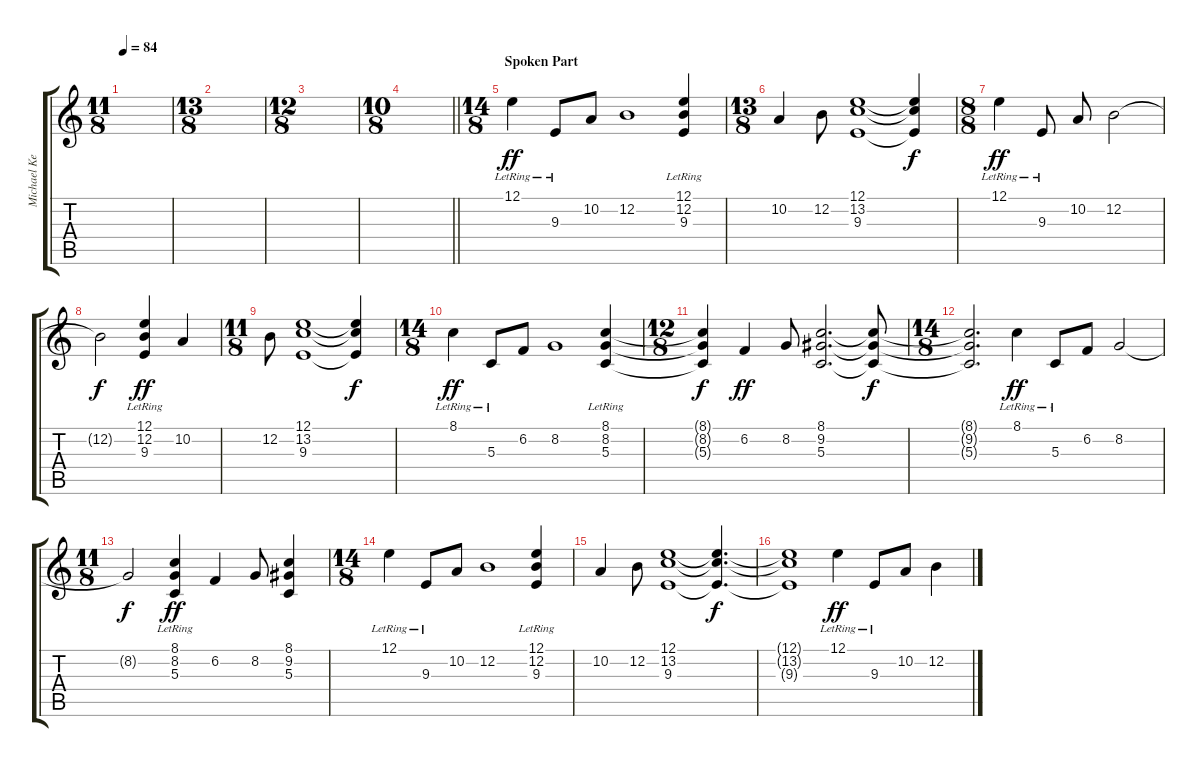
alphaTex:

\track ("Michael Kenny" "Michael Ke") {instrument choiraahs}
\staff {score tabs}
\tuning (E4 B3 G3 D3 A2 E2) {hide}
\ts (11 8)
\tempo 84
\clef g2
\ks c
|
\ts (13 8)
|
\ts (12 8)
|
\ts (10 8)
\barLineRight lightlight
|
\ts (14 8)
\section ("" "Spoken Part")
12.1{lr}.4{dy ff instrument synthstrings1} 9.3{lr}.8 10.2.8 12.2.1 (12.1{lr} 12.2 9.3{lr}).4 |
\ts (13 8)
10.2.4 12.2.8 (12.1 13.2 9.3).1 (12.1{t} 13.2{t} 9.3{t}).4{dy f} |
\ts (8 8)
12.1{lr}.4{dy ff} 9.3{lr}.8 10.2.8 12.2.2 |
12.2{t}.2{dy f} (12.1{lr} 12.2 9.3{lr}).4{dy ff} 10.2.4 |
\ts (11 8)
12.2.8 (12.1 13.2 9.3).1 (12.1{t} 13.2{t} 9.3{t}).4{dy f} |
\ts (14 8)
8.1{lr}.4{dy ff} 5.3{lr}.8 6.2.8 8.2.1 (8.1{lr} 8.2 5.3{lr}).4 |
\ts (12 8)
(8.1{t} 8.2{t} 5.3{t}).4{dy f} 6.2.4{dy ff} 8.2.8 (8.1 9.2 5.3).2{d} (8.1{t} 9.2{t} 5.3{t}).8{dy f} |
\ts (14 8)
(8.1{t} 9.2{t} 5.3{t}).2{d} 8.1{lr}.4{dy ff} 5.3{lr}.8 6.2.8 8.2.2 |
\ts (11 8)
8.2{t}.2{dy f} (8.1{lr} 8.2 5.3{lr}).4{dy ff} 6.2.4 8.2.8 (8.1 9.2 5.3).4 |
\ts (14 8)
12.1{lr}.4 9.3{lr}.8 10.2.8 12.2.1 (12.1{lr} 12.2 9.3{lr}).4 |
10.2.4 12.2.8 (12.1 13.2 9.3).1 (12.1{t} 13.2{t} 9.3{t}).4{d dy f} |
(12.1{t} 13.2{t} 9.3{t}).1 12.1{lr}.4{dy ff} 9.3{lr}.8 10.2.8 12.2.4
